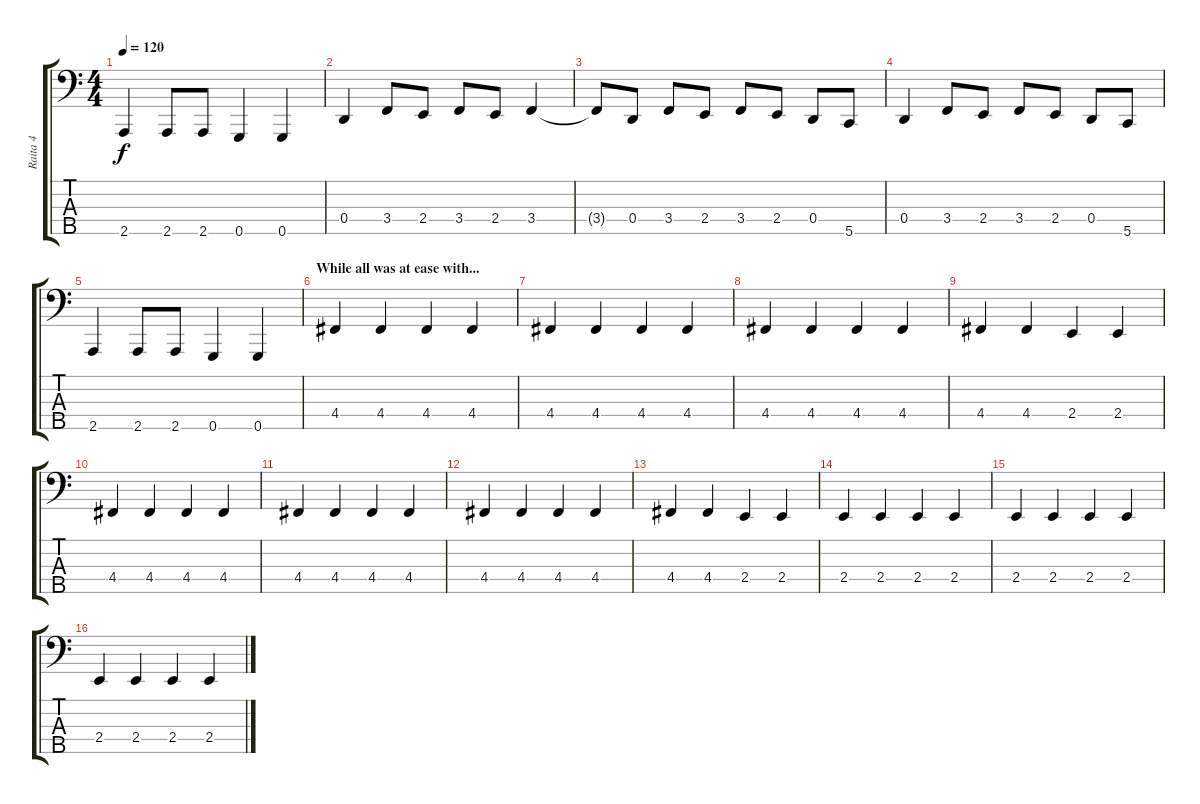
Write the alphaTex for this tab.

\track ("Raita 4" "Raita 4") {instrument electricbasspick}
\staff {score tabs}
\tuning (F2 C2 G1 D1 G0) {hide}
\ts (4 4)
\tempo 120
\clef f4
\ks c
2.5.4{dy f} 2.5.8 2.5.8 0.5.4 0.5.4 |
0.4.4 3.4.8 2.4.8 3.4.8 2.4.8 3.4.4 |
3.4{t}.8 0.4.8 3.4.8 2.4.8 3.4.8 2.4.8 0.4.8 5.5.8 |
0.4.4 3.4.8 2.4.8 3.4.8 2.4.8 0.4.8 5.5.8 |
2.5.4 2.5.8 2.5.8 0.5.4 0.5.4 |
\section ("" "While all was at ease with... ")
4.4.4 4.4.4 4.4.4 4.4.4 |
4.4.4 4.4.4 4.4.4 4.4.4 |
4.4.4 4.4.4 4.4.4 4.4.4 |
4.4.4 4.4.4 2.4.4 2.4.4 |
4.4.4 4.4.4 4.4.4 4.4.4 |
4.4.4 4.4.4 4.4.4 4.4.4 |
4.4.4 4.4.4 4.4.4 4.4.4 |
4.4.4 4.4.4 2.4.4 2.4.4 |
2.4.4 2.4.4 2.4.4 2.4.4 |
2.4.4 2.4.4 2.4.4 2.4.4 |
2.4.4 2.4.4 2.4.4 2.4.4
